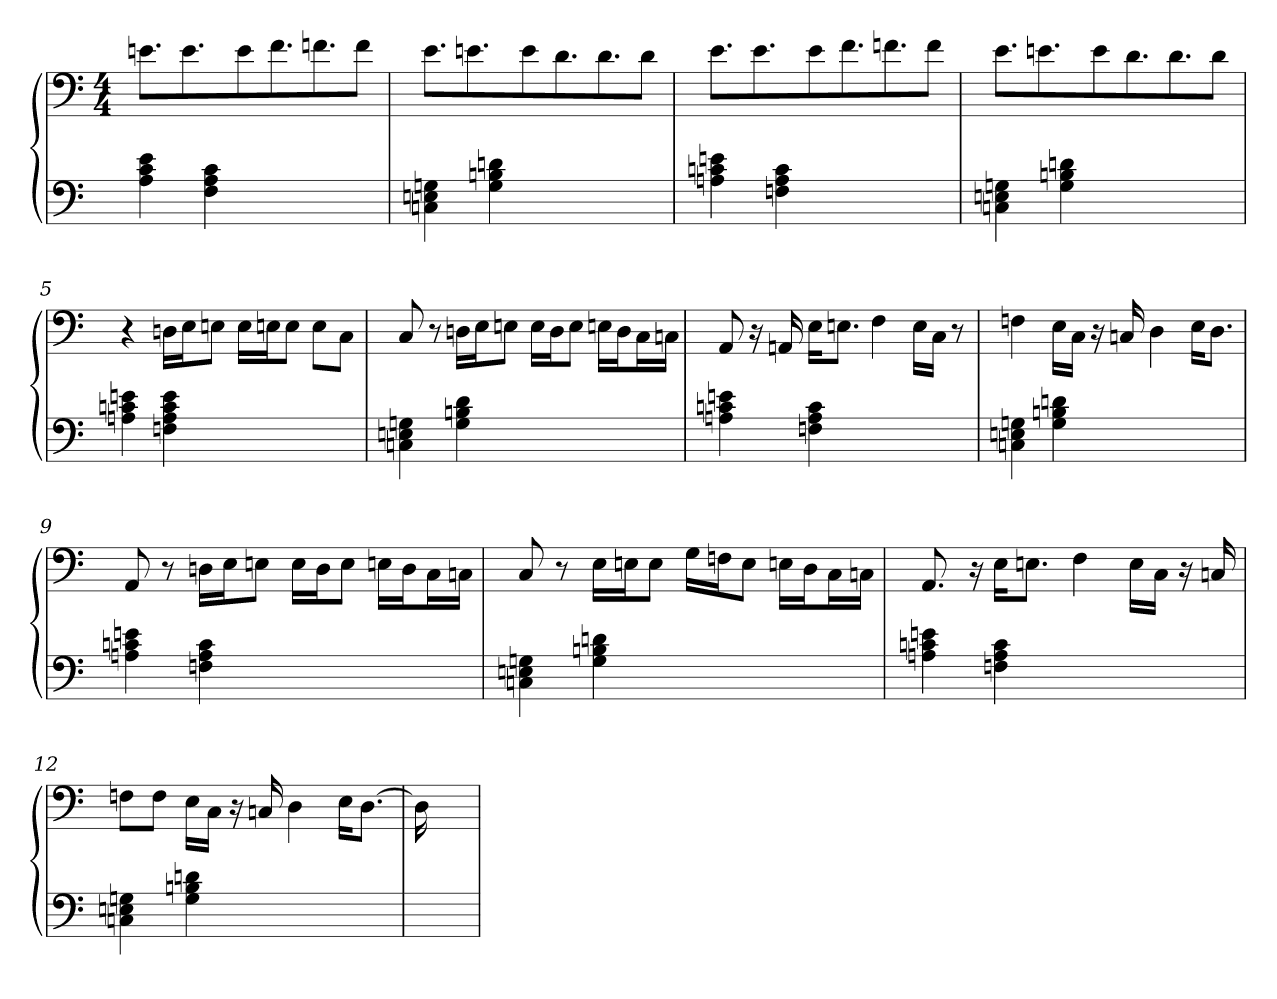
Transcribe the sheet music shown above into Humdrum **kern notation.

**kern	**kern
*part2	*part1
*staff2	*staff1
*	*M4/4
=1	=1
4A 4c 4e	8.enL
.	8.eJ
4F 4A 4c	.
.	8e
2ryy	8.fL
.	8.fnJ
.	8fJ
=2	=2
4Cn 4En 4Gn	8.eL
.	8.enJ
4G 4Bn 4dn	.
.	8e
2ryy	8.dL
.	8.dJ
.	8dJ
=3	=3
4An 4cn 4en	8.eL
.	8.eJ
4Fn 4A 4c	.
.	8e
2ryy	8.fL
.	8.fnJ
.	8fJ
=4	=4
4Cn 4En 4Gn	8.eL
.	8.enJ
4G 4Bn 4dn	.
.	8e
2ryy	8.dL
.	8.dJ
.	8dJ
=5	=5
4An 4cn 4en	4r
4Fn 4A 4c 4e	16DnLL
.	16EJ
.	8EnJ
2ryy	16ELL
.	16EnJ
.	8EJ
.	8EL
.	8CJ
=6	=6
4Cn 4En 4Gn	8C
.	8r
4G 4Bn 4d	16DnLL
.	16EJ
.	8EnJ
2ryy	16ELL
.	16DJ
.	8EJ
.	16EnLL
.	16DJ
.	16CL
.	16CnJJ
=7	=7
4An 4cn 4en	8AA
.	16r
.	16AAn
4Fn 4A 4c	16EKL
.	8.EnJ
2ryy	4F
.	16ELL
.	16CJJ
.	8r
=8	=8
4Cn 4En 4Gn	4Fn
4G 4Bn 4dn	16ELL
.	16CJJ
.	16r
.	16Cn
2ryy	4D
.	16EKL
.	8.DJ
=9	=9
4An 4cn 4en	8AA
.	8r
4Fn 4A 4c	16DnLL
.	16EJ
.	8EnJ
2ryy	16ELL
.	16DJ
.	8EJ
.	16EnLL
.	16DJ
.	16CL
.	16CnJJ
=10	=10
4Cn 4En 4Gn	8C
.	8r
4G 4Bn 4dn	16ELL
.	16EnJ
.	8EJ
2ryy	16GLL
.	16FnJ
.	8EJ
.	16EnLL
.	16DJ
.	16CL
.	16CnJJ
=11	=11
4An 4cn 4en	8.AA
.	16r
4Fn 4A 4c	16EKL
.	8.EnJ
2ryy	4F
.	16ELL
.	16CJJ
.	16r
.	16Cn
=12	=12
4Cn 4En 4Gn	8FnL
.	8FJ
4G 4Bn 4dn	16ELL
.	16CJJ
.	16r
.	16Cn
2ryy	4D
.	16EKL
.	[8.DJ
=13	=13
4ryy	16D]
.	8.ryy
=	=
*-	*-
